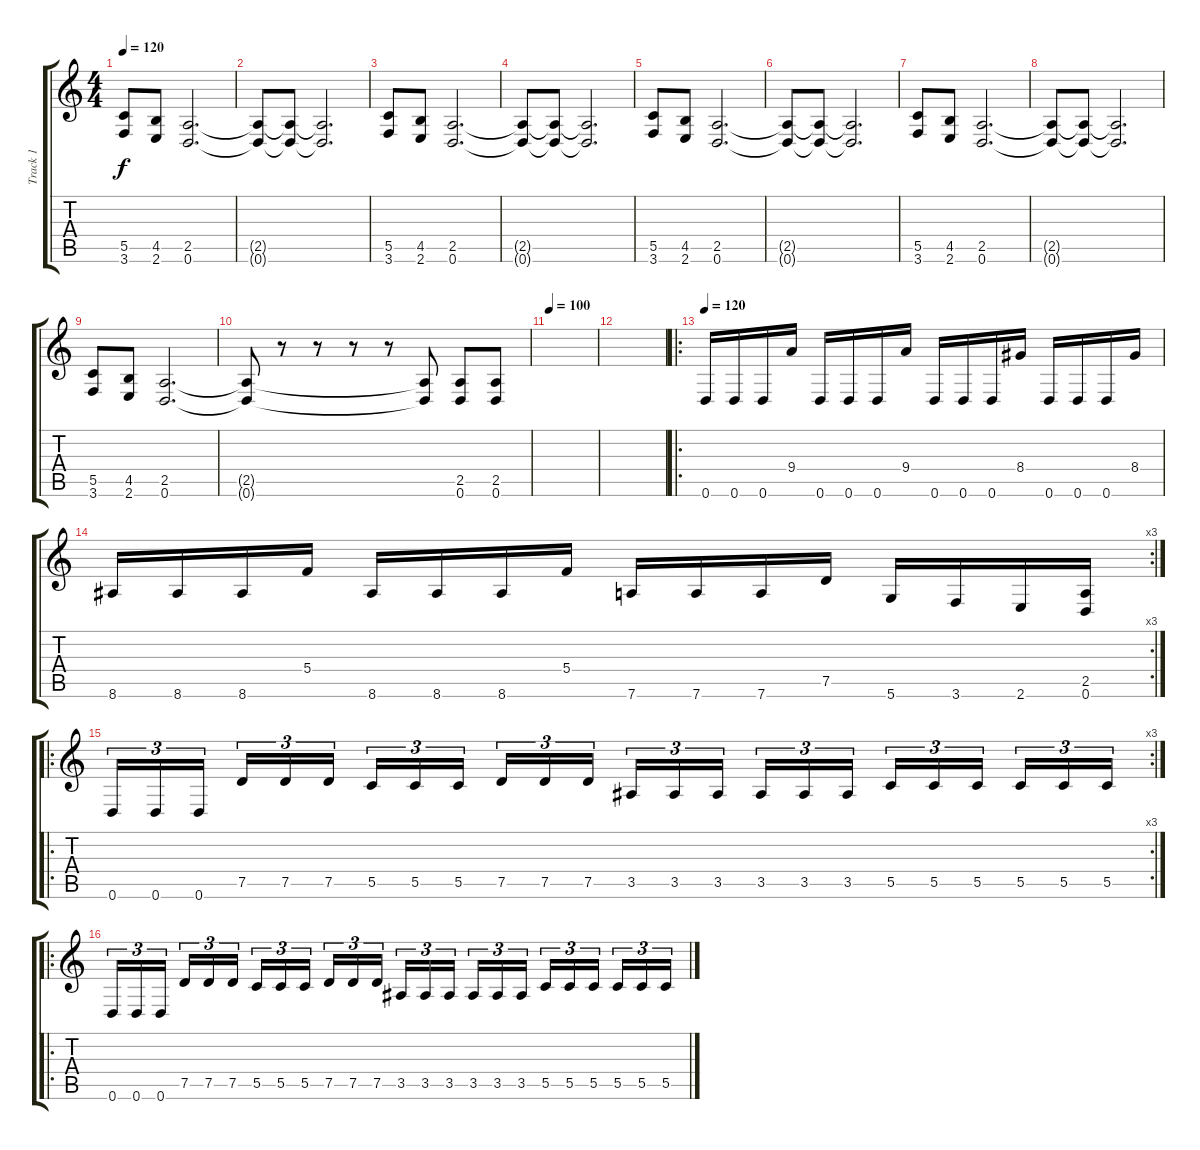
\track ("Track 1" "Track 1") {instrument distortionguitar}
\staff {score tabs}
\tuning (D4 A3 F3 C3 G2 D2) {hide}
\ts (4 4)
\tempo 120
\clef g2
\ks c
(5.5 3.6).8{dy f instrument distortionguitar} (4.5 2.6).8 (2.5 0.6).2{d} |
(2.5{t} 0.6{t}).8 (2.5{t} 0.6{t}).8 (2.5{t} 0.6{t}).2{d} |
(5.5 3.6).8 (4.5 2.6).8 (2.5 0.6).2{d} |
(2.5{t} 0.6{t}).8 (2.5{t} 0.6{t}).8 (2.5{t} 0.6{t}).2{d} |
(5.5 3.6).8 (4.5 2.6).8 (2.5 0.6).2{d} |
(2.5{t} 0.6{t}).8 (2.5{t} 0.6{t}).8 (2.5{t} 0.6{t}).2{d} |
(5.5 3.6).8 (4.5 2.6).8 (2.5 0.6).2{d} |
(2.5{t} 0.6{t}).8 (2.5{t} 0.6{t}).8 (2.5{t} 0.6{t}).2{d} |
(5.5 3.6).8 (4.5 2.6).8 (2.5 0.6).2{d} |
(2.5{t} 0.6{t}).8 r.8 r.8 r.8 r.8 (2.5{t} 0.6{t}).8 (2.5 0.6).8 (2.5 0.6).8 |
\tempo 100
|
|
\ro
\tempo 120
0.6.16 0.6.16 0.6.16 9.4.16 0.6.16 0.6.16 0.6.16 9.4.16 0.6.16 0.6.16 0.6.16 8.4.16 0.6.16 0.6.16 0.6.16 8.4.16 |
\rc 3
8.6.16 8.6.16 8.6.16 5.4.16 8.6.16 8.6.16 8.6.16 5.4.16 7.6.16 7.6.16 7.6.16 7.5.16 5.6.16 3.6.16 2.6.16 (2.5 0.6).16 |
\ro
\rc 3
0.6.16{tu (3 2)} 0.6.16{tu (3 2)} 0.6.16{tu (3 2)} 7.5.16{tu (3 2)} 7.5.16{tu (3 2)} 7.5.16{tu (3 2)} 5.5.16{tu (3 2)} 5.5.16{tu (3 2)} 5.5.16{tu (3 2)} 7.5.16{tu (3 2)} 7.5.16{tu (3 2)} 7.5.16{tu (3 2)} 3.5.16{tu (3 2)} 3.5.16{tu (3 2)} 3.5.16{tu (3 2)} 3.5.16{tu (3 2)} 3.5.16{tu (3 2)} 3.5.16{tu (3 2)} 5.5.16{tu (3 2)} 5.5.16{tu (3 2)} 5.5.16{tu (3 2)} 5.5.16{tu (3 2)} 5.5.16{tu (3 2)} 5.5.16{tu (3 2)} |
\ro
0.6.16{tu (3 2)} 0.6.16{tu (3 2)} 0.6.16{tu (3 2)} 7.5.16{tu (3 2)} 7.5.16{tu (3 2)} 7.5.16{tu (3 2)} 5.5.16{tu (3 2)} 5.5.16{tu (3 2)} 5.5.16{tu (3 2)} 7.5.16{tu (3 2)} 7.5.16{tu (3 2)} 7.5.16{tu (3 2)} 3.5.16{tu (3 2)} 3.5.16{tu (3 2)} 3.5.16{tu (3 2)} 3.5.16{tu (3 2)} 3.5.16{tu (3 2)} 3.5.16{tu (3 2)} 5.5.16{tu (3 2)} 5.5.16{tu (3 2)} 5.5.16{tu (3 2)} 5.5.16{tu (3 2)} 5.5.16{tu (3 2)} 5.5.16{tu (3 2)}
